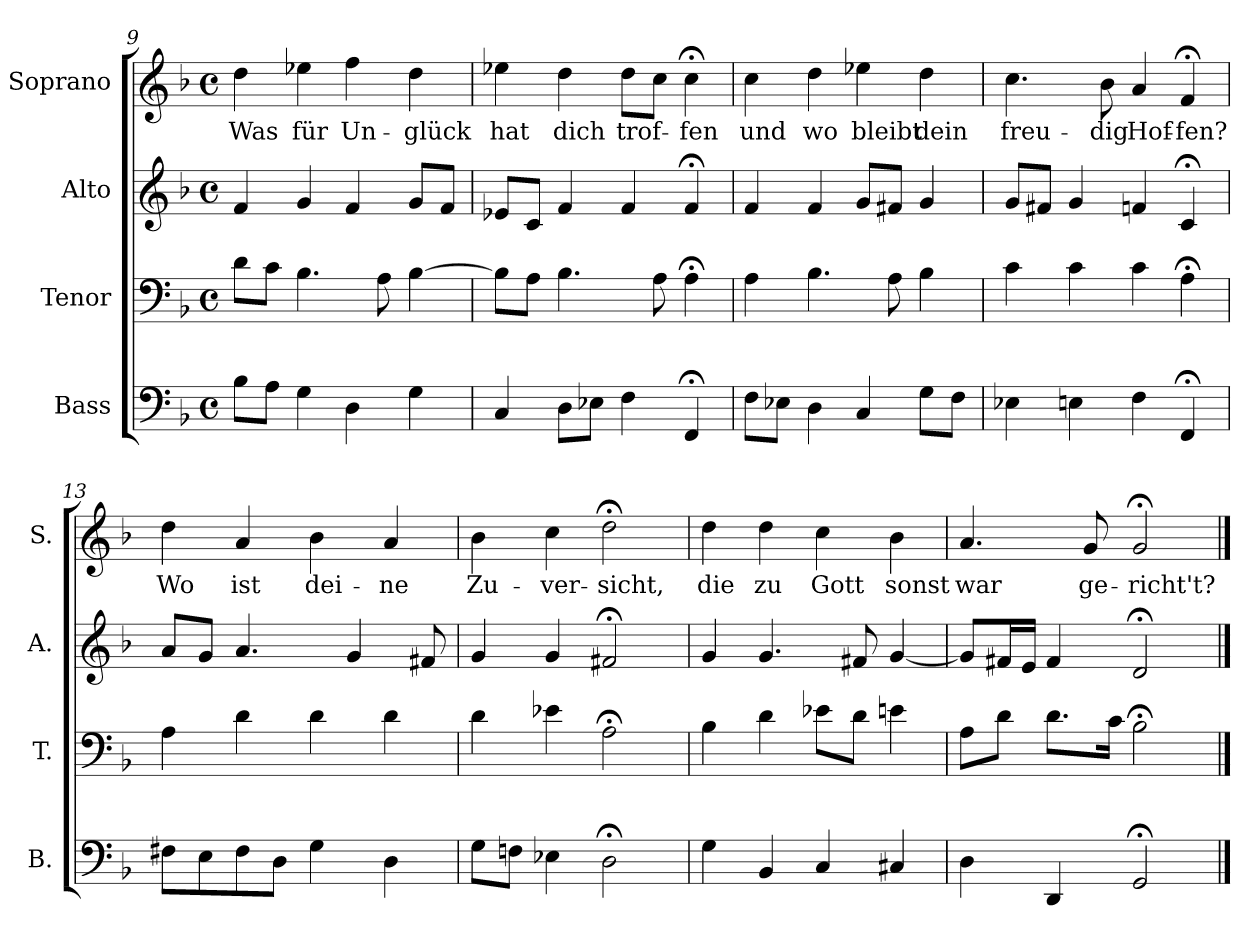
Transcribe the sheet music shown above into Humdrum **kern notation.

**kern	**kern	**kern	**kern	**text
*part4	*part3	*part2	*part1	*part1
*staff4	*staff3	*staff2	*staff1	*staff1
*I"Bass	*I"Tenor	*I"Alto	*I"Soprano	*
*I'B.	*I'T.	*I'A.	*I'S.	*
!!LO:PB:g=z
*clefF4	*clefF4	*clefG2	*clefG2	*
*k[b-]	*k[b-]	*k[b-]	*k[b-]	*
*F:	*F:	*F:	*d:	*
*M4/4	*M4/4	*M4/4	*M4/4	*
*met(c)	*met(c)	*met(c)	*met(c)	*
=9	=9	=9	=9	=9
!	!	!	!	!LO:LY:b
8B-\L	8d\L	4f/	4dd\	Was
8A\J	8c\J	.	.	.
!	!	!	!	!LO:LY:b
4G\	4.B-\	4g/	4ee-X\	für
!	!	!	!	!LO:LY:b
4D\	.	4f/	4ff\	Un-
.	8A\	.	.	.
!	!	!	!	!LO:LY:b
4G\	[4B-\	8g/L	4dd\	-glück
.	.	8f/J	.	.
=10	=10	=10	=10	=10
!	!	!	!	!LO:LY:b
4C/	8B-\L]	8e-X/L	4ee-X\	hat
.	8A\J	8c/J	.	.
!	!	!	!	!LO:LY:b
8D\L	4.B-\	4f/	4dd\	dich
8E-X\J	.	.	.	.
!	!	!	!	!LO:LY:b
4F\	.	4f/	8dd\L	trof-
.	8A\	.	8cc\J	.
!	!	!	!	!LO:LY:b
4FF;</	4A;<\	4f;</	4cc;<\	-fen
=11	=11	=11	=11	=11
!	!	!	!	!LO:LY:b
8F\L	4A\	4f/	4cc\	und
8E-X\J	.	.	.	.
!	!	!	!	!LO:LY:b
4D\	4.B-\	4f/	4dd\	wo
!	!	!	!	!LO:LY:b
4C/	.	8g/L	4ee-X\	bleibt
.	8A\	8f#X/J	.	.
!	!	!	!	!LO:LY:b
8G\L	4B-\	4g/	4dd\	dein
8F\J	.	.	.	.
=12	=12	=12	=12	=12
!	!	!	!	!LO:LY:b
4E-X\	4c\	8g/L	4.cc\	freu-
.	.	8f#X/J	.	.
4En\	4c\	4g/	.	.
!	!	!	!	!LO:LY:b
.	.	.	8b-\	-dig
!	!	!	!	!LO:LY:b
4F\	4c\	4fn/	4a/	Hof-
!	!	!	!	!LO:LY:b
4FF;</	4A;<\	4c;</	4f;</	-fen?
!!LO:LB:g=z
=13	=13	=13	=13	=13
!	!	!	!	!LO:LY:b
8F#X\L	4A\	8a/L	4dd\	Wo
8E\	.	8g/J	.	.
!	!	!	!	!LO:LY:b
8F#\	4d\	4.a/	4a/	ist
8D\J	.	.	.	.
!	!	!	!	!LO:LY:b
4G\	4d\	.	4b-\	dei-
.	.	4g/	.	.
!	!	!	!	!LO:LY:b
4D\	4d\	.	4a/	-ne
.	.	8f#X/	.	.
=14	=14	=14	=14	=14
!	!	!	!	!LO:LY:b
8G\L	4d\	4g/	4b-\	Zu-
8Fn\J	.	.	.	.
!	!	!	!	!LO:LY:b
4E-X\	4e-X\	4g/	4cc\	-ver-
!	!	!	!	!LO:LY:b
2D;<\	2A;<\	2f#X;</	2dd;<\	-sicht,
=15	=15	=15	=15	=15
!	!	!	!	!LO:LY:b
4G\	4B-\	4g/	4dd\	die
!	!	!	!	!LO:LY:b
4BB-/	4d\	4.g/	4dd\	zu
!	!	!	!	!LO:LY:b
4C/	8e-X\L	.	4cc\	Gott
.	8d\J	8f#X/	.	.
!	!	!	!	!LO:LY:b
4C#X/	4en\	[4g/	4b-\	sonst
=16	=16	=16	=16	=16
!	!	!	!	!LO:LY:b
4D\	8A\L	8g/L]	4.a/	war
.	8d\J	16f#X/L	.	.
.	.	16e/JJ	.	.
4DD/	8.d\L	4f#/	.	.
!	!	!	!	!LO:LY:b
.	.	.	8g/	ge-
.	16c\Jk	.	.	.
!	!	!	!	!LO:LY:b
2GG;</	2B-;<\	2d;</	2g;</	-richt't?
==	==	==	==	==
*-	*-	*-	*-	*-
